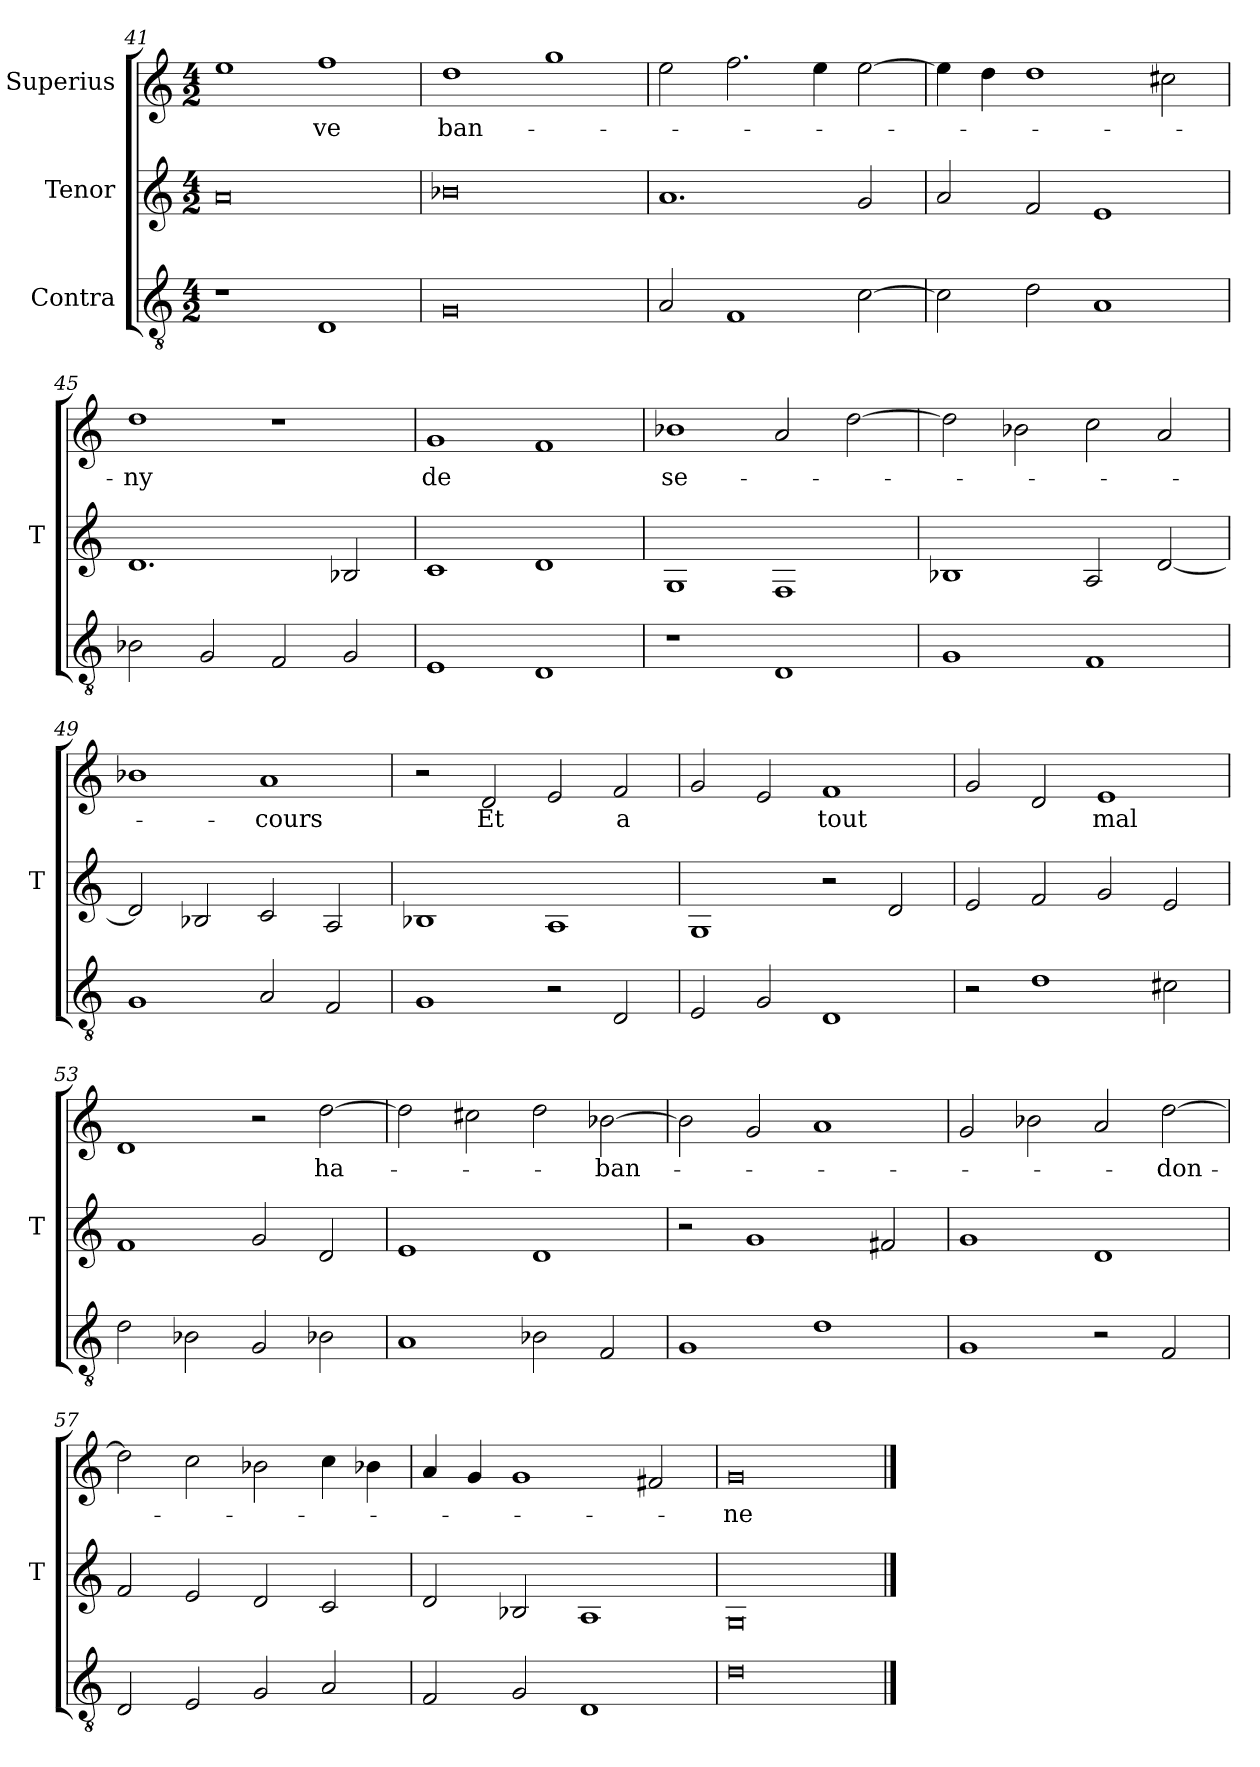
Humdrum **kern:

**kern	**kern	**kern	**text
*part3	*part2	*part1	*part1
*staff3	*staff2	*staff1	*staff1
*I"Contra	*I"Tenor	*I"Superius	*
*	*I'T	*	*
*clefGv2	*clefG2	*clefG2	*
*M4/2	*M4/2	*M4/2	*
=41	=41	=41	=41
1r	0a	1ee	.
1D	.	1ff	-ve
=42	=42	=42	=42
0G	0b-X	1dd	ban-
.	.	1gg	.
=43	=43	=43	=43
2A	1.a	2ee	.
1F	.	2.ff	.
.	.	4ee	.
[2c	2g	[2ee	.
=44	=44	=44	=44
2c]	2a	4ee]	.
.	.	4dd	.
2d	2f	1dd	.
1A	1e	.	.
.	.	2cc#X	.
=45	=45	=45	=45
2B-X	1.d	1dd	-ny
2G	.	.	.
2F	.	1r	.
2G	2B-X	.	.
=46	=46	=46	=46
1E	1c	1g	-de
1D	1d	1f	.
=47	=47	=47	=47
1r	1G	1b-X	se-
1D	1F	2a	.
.	.	[2dd	.
=48	=48	=48	=48
1G	1B-X	2dd]	.
.	.	2b-X	.
1F	2A	2cc	.
.	[2d	2a	.
=49	=49	=49	=49
1G	2d]	1b-X	.
.	2B-X	.	.
2A	2c	1a	-cours
2F	2A	.	.
=50	=50	=50	=50
1G	1B-X	2r	.
.	.	2d	-Et
2r	1A	2e	.
2D	.	2f	-a
=51	=51	=51	=51
2E	1G	2g	.
2G	.	2e	.
1D	2r	1f	-tout
.	2d	.	.
=52	=52	=52	=52
2r	2e	2g	.
1d	2f	2d	.
.	2g	1e	-mal
2c#X	2e	.	.
=53	=53	=53	=53
2d	1f	1d	.
2B-X	.	.	.
2G	2g	2r	.
2B-X	2d	[2dd	ha-
=54	=54	=54	=54
1A	1e	2dd]	.
.	.	2cc#X	.
2B-X	1d	2dd	.
2F	.	[2b-X	-ban-
=55	=55	=55	=55
1G	2r	2b-]	.
.	1g	2g	.
1d	.	1a	.
.	2f#X	.	.
=56	=56	=56	=56
1G	1g	2g	.
.	.	2b-X	.
2r	1d	2a	.
2F	.	[2dd	-don-
=57	=57	=57	=57
2D	2f	2dd]	.
2E	2e	2cc	.
2G	2d	2b-X	.
2A	2c	4cc	.
.	.	4b-X	.
=58	=58	=58	=58
2F	2d	4a	.
.	.	4g	.
2G	2B-X	1g	.
1D	1A	.	.
.	.	2f#X	.
=59	=59	=59	=59
0d	0G	0g	-ne
==	==	==	==
*-	*-	*-	*-
